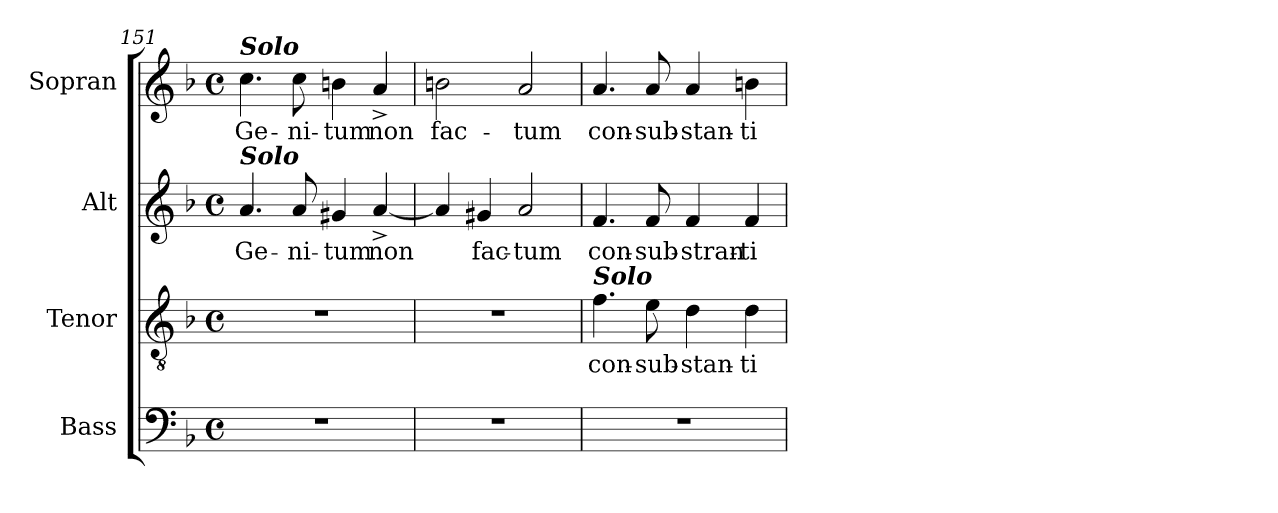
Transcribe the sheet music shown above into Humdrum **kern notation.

**kern	**kern	**text	**kern	**text	**kern	**text
*part4	*part3	*part3	*part2	*part2	*part1	*part1
*staff4	*staff3	*staff3	*staff2	*staff2	*staff1	*staff1
*I"Bass	*I"Tenor	*	*I"Alt	*	*I"Sopran	*
*I'B.	*I'T.	*	*I'A.	*	*I'S.	*
*clefF4	*clefGv2	*	*clefG2	*	*clefG2	*
*k[b-]	*k[b-]	*	*k[b-]	*	*k[b-]	*
*F:	*F:	*	*F:	*	*F:	*
*M4/4	*M4/4	*	*M4/4	*	*M4/4	*
*met(c)	*met(c)	*	*met(c)	*	*met(c)	*
=151	=151	=151	=151	=151	=151	=151
!	!	!	!	!	!LO:TX:a:Bi:t=Solo	!
!	!	!	!LO:TX:a:Bi:t=Solo	!	!	!
!	!	!	!	!LO:LY:b	!	!LO:LY:b
1r	1r	.	4.a/	Ge-	4.cc\	Ge-
!	!	!	!	!LO:LY:b	!	!LO:LY:b
.	.	.	8a/	-ni-	8cc\	-ni-
!	!	!	!	!LO:LY:b	!	!LO:LY:b
.	.	.	4g#X/	-tum	4bn\	-tum
!	!	!	!	!LO:LY:b	!	!LO:LY:b
.	.	.	[4a^>/	non	4a^>/	non
=152	=152	=152	=152	=152	=152	=152
!	!	!	!	!	!	!LO:LY:b
1r	1r	.	4a/]	.	2bn\	fac-
!	!	!	!	!LO:LY:b	!	!
.	.	.	4g#X/	fac-	.	.
!	!	!	!	!LO:LY:b	!	!LO:LY:b
.	.	.	2a/	-tum	2a/	-tum
=153	=153	=153	=153	=153	=153	=153
!	!LO:TX:a:Bi:t=Solo	!	!	!	!	!
!	!	!LO:LY:b	!	!LO:LY:b	!	!LO:LY:b
1r	4.f\	con-	4.f/	con-	4.a/	con-
!	!	!LO:LY:b	!	!LO:LY:b	!	!LO:LY:b
.	8e\	-sub-	8f/	-sub-	8a/	-sub-
!	!	!LO:LY:b	!	!LO:LY:b	!	!LO:LY:b
.	4d\	-stan-	4f/	-stran-	4a/	-stan-
!	!	!LO:LY:b	!	!LO:LY:b	!	!LO:LY:b
.	4d\	-ti-	4f/	-ti-	4bn\	-ti-
=	=	=	=	=	=	=
*-	*-	*-	*-	*-	*-	*-
